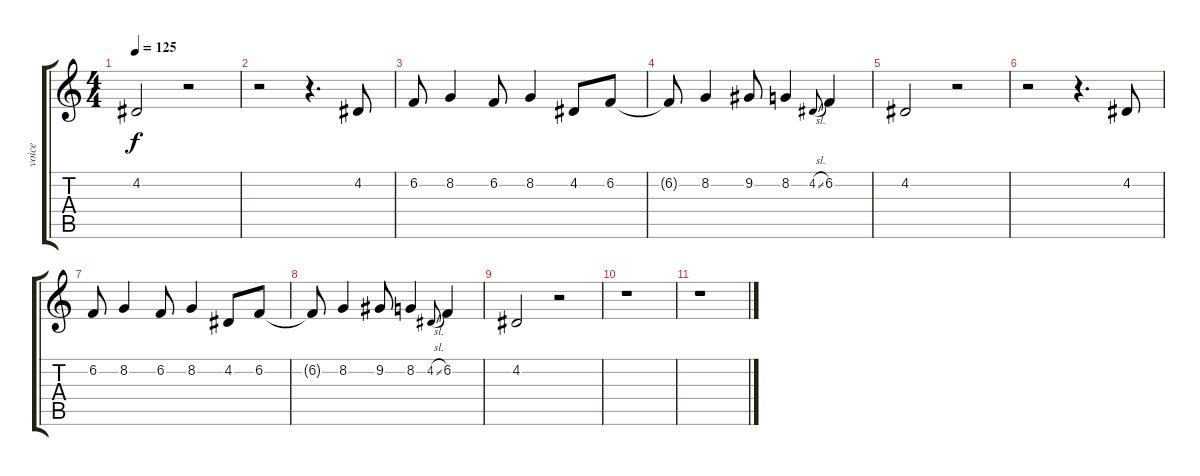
\track ("voice" "voice") {instrument cello}
\staff {score tabs}
\tuning (E4 B3 G3 D3 A2 E2) {hide}
\ts (4 4)
\tempo 125
\clef g2
\ks c
4.2.2{dy f} r.2 |
r.2 r.4{d} 4.2.8 |
6.2.8 8.2.4 6.2.8 8.2.4 4.2.8 6.2.8 |
6.2{t}.8 8.2.4 9.2.8 8.2.4 4.2{sl}.8{gr onbeat} 6.2.4 |
4.2.2 r.2 |
r.2 r.4{d} 4.2.8 |
6.2.8 8.2.4 6.2.8 8.2.4 4.2.8 6.2.8 |
6.2{t}.8 8.2.4 9.2.8 8.2.4 4.2{sl}.8{gr onbeat} 6.2.4 |
4.2.2 r.2 |
r.1 |
r.1
